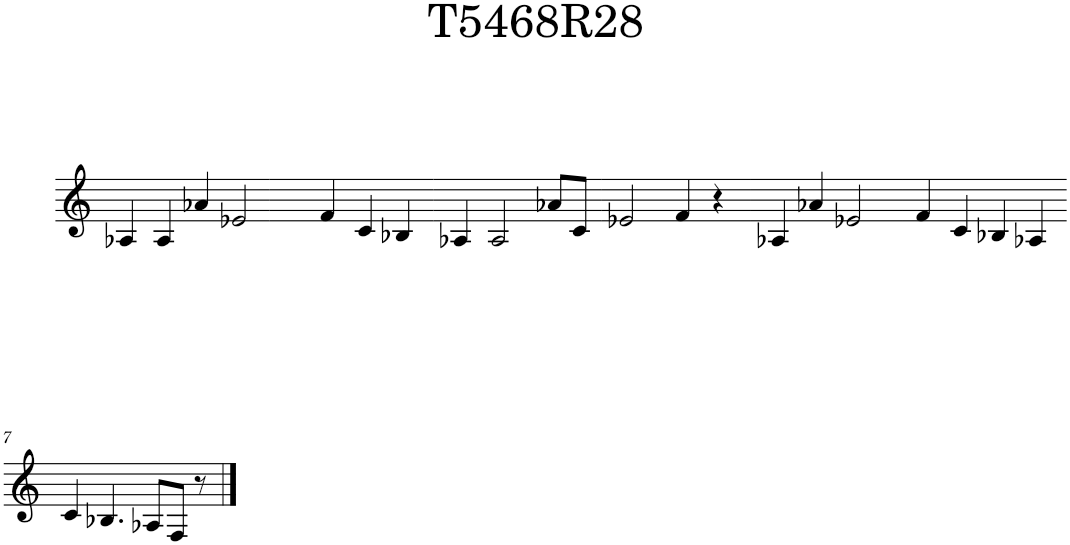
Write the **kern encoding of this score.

**kern
*part1
*staff1
*I"Piano
*I'Pno.
*clefG2
*k[]
=1
4A-X/
4A-/
4a-X/
[4e-X/
=2
4e-/]
4f/
4c/
4B-X/
=3
4A-X/
2A-/
8a-X/L
8c/J
=4
2e-X/
4f/
4r
=5
4A-X/
4a-X/
2e-X/
=6
4f/
4c/
4B-X/
4A-X/
!!LO:LB:g=z
=7
4c/
4.B-X/
8A-X/L
8F/J
8r
==
*-
